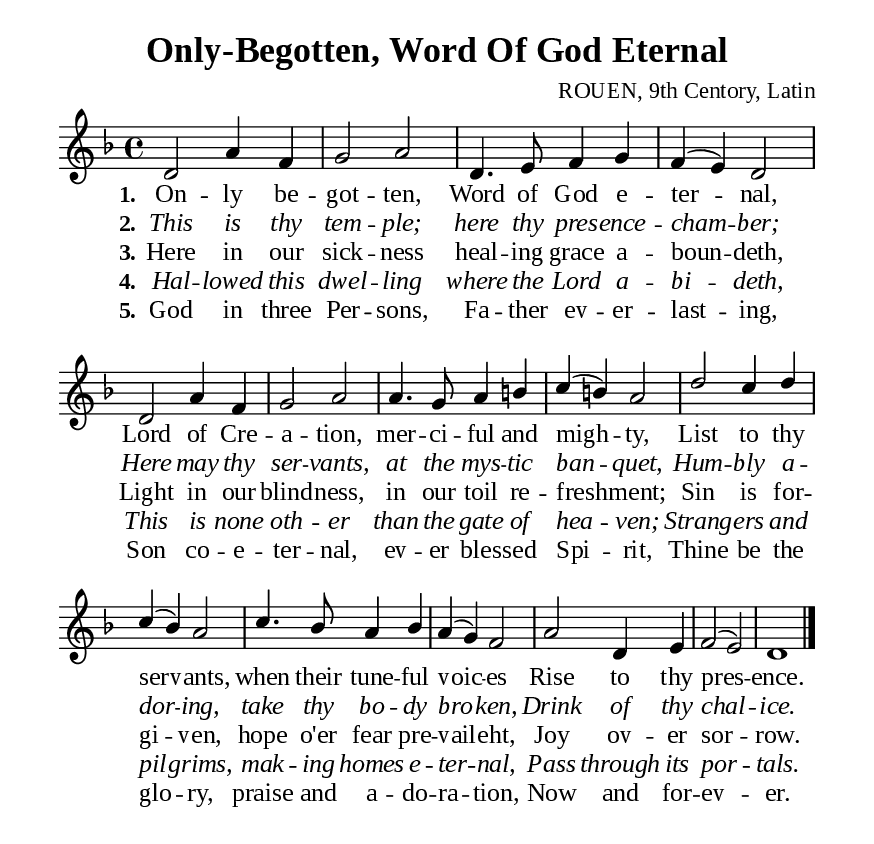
\version "2.18.2"

\header {
  title = "Only-Begotten, Word Of God Eternal"
  composer = "ROUEN, 9th Centory, Latin"
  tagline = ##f
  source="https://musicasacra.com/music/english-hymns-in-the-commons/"
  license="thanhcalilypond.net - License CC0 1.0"
}

global= {
  \key f \major
  \time 4/4
  \override Score.BarNumber.break-visibility = ##(#f #f #f)
}

\paper {
  #(set-paper-size "a5")
  top-margin = 10\mm
  bottom-margin = 10\mm
  left-margin = 10\mm
  right-margin = 10\mm
  indent = #0
  #(define fonts
	 (make-pango-font-tree "Liberation Serif"
	 		       "Liberation Serif"
			       "Liberation Serif"
			       (/ 20 20)))
  system-system-spacing = #'((basic-distance . 3) (padding . 3))
}

printItalic = \with {
  \override LyricText.font-shape = #'italic
}

% Verse music
musicVerseSoprano = \relative c' {
  %{	01	%} d2 a'4 f |
  %{	02	%} g2 a |
  %{	03	%} d,4. e8 f4 g |
  %{	04	%} f (e) d2 |
  %{	05	%} d a'4 f |
  %{	06	%} g2 a |
  %{	07	%} a4. g8 a4 b! |
  %{	08	%} c (b!) a2 |
  %{	09	%} d c4 d |
  %{	10	%} c (bes) a2 |
  %{	11	%} c4. bes8 a4 bes |
  %{	12	%} a (g) f2 |
  %{	13	%} a2 d,4 e |
  %{	14	%} f2 (e) |
  %{	15	%} d1 \bar "|."
}

% Verse lyrics
verseOne = \lyricmode {
  \set stanza = #"1."
  On -- ly be -- got -- ten, Word of God e -- ter -- nal,
  Lord of Cre -- a -- tion, mer -- ci -- ful and migh -- ty,
  List to thy ser -- vants, when their tune -- ful voic -- es
  Rise to thy pres -- ence.
}

verseTwo = \lyricmode {
  \set stanza = #"2."
  This is thy tem -- ple; here thy pres -- ence -- cham -- ber;
  Here may thy ser -- vants, at the mys -- tic ban -- quet,
  Hum -- bly a -- dor -- ing, take thy bo -- dy bro -- ken,
  Drink of thy chal -- ice.
}

verseThree = \lyricmode {
  \set stanza = #"3."
  Here in our sick -- ness heal -- ing grace a -- boun -- deth,
  Light in our blind -- ness, in our toil re -- fresh -- ment;
  Sin is for -- gi -- ven, hope  o'er fear pre -- vail -- eht,
  Joy ov -- er sor -- row.
}

verseFour = \lyricmode {
  \set stanza = #"4."
  Hal -- lowed this dwel -- ling where the Lord a -- bi -- deth,
  This is none oth -- er than the gate of hea -- ven;
  Strang -- ers and pil -- grims, mak -- ing homes e -- ter -- nal,
  Pass through its por -- tals.
}

verseFive = \lyricmode {
  \set stanza = #"5."
  God in three Per -- sons, Fa -- ther ev -- er -- last -- ing,
  Son co -- e -- ter -- nal, ev -- er bles -- sed Spi -- rit,
  Thine be the glo -- ry, praise and a -- do -- ra -- tion,
  Now and for -- ev -- er.
}

% Layout
\score {
    \new ChoirStaff <<
      \new Staff <<
        \clef "treble"
        \new Voice = "sopranos" { \global \stemUp \slurUp \musicVerseSoprano }
      >>
      \new Lyrics \lyricsto sopranos \verseOne
      \new Lyrics \printItalic \lyricsto sopranos \verseTwo
      \new Lyrics \lyricsto sopranos \verseThree
      \new Lyrics \printItalic \lyricsto sopranos \verseFour
      \new Lyrics \lyricsto sopranos \verseFive
    >>
}
